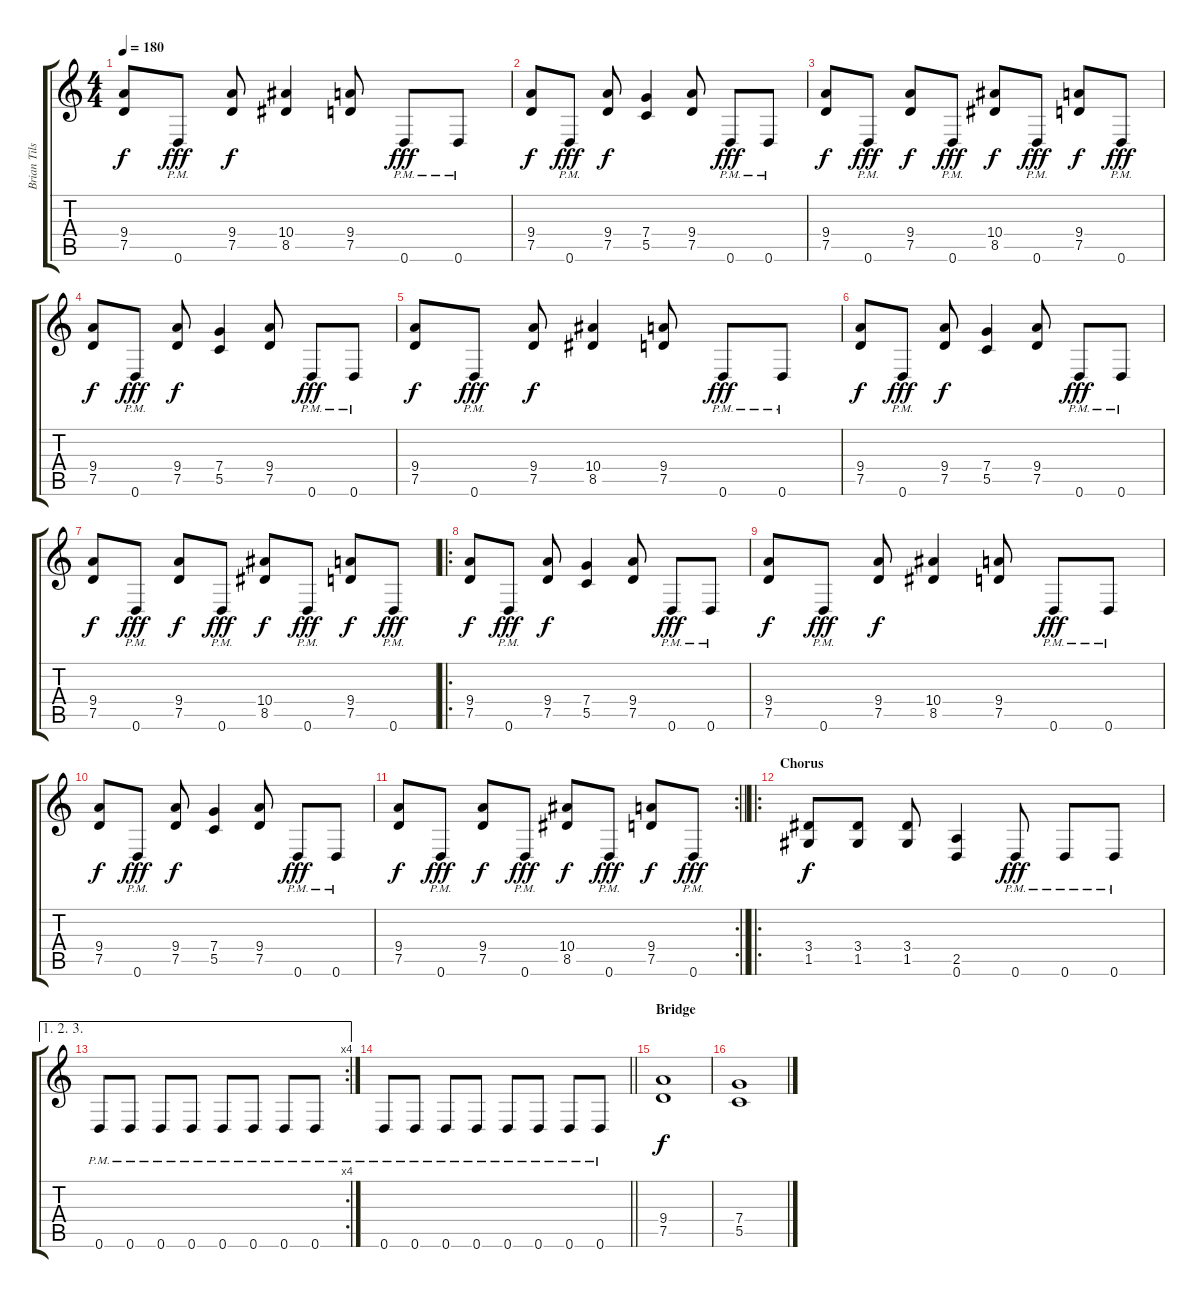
\track ("Brian Tilse" "Brian Tils") {instrument distortionguitar}
\staff {score tabs}
\tuning (D4 A3 F3 C3 G2 D2) {hide}
\ts (4 4)
\tempo 180
\clef g2
\ks c
(9.4 7.5).8{dy f} 0.6{pm}.8{dy fff} (9.4 7.5).8{dy f} (10.4 8.5).4 (9.4 7.5).8 0.6{pm}.8{dy fff} 0.6{pm}.8 |
(9.4 7.5).8{dy f} 0.6{pm}.8{dy fff} (9.4 7.5).8{dy f} (7.4 5.5).4 (9.4 7.5).8 0.6{pm}.8{dy fff} 0.6{pm}.8 |
(9.4 7.5).8{dy f} 0.6{pm}.8{dy fff} (9.4 7.5).8{dy f} 0.6{pm}.8{dy fff} (10.4 8.5).8{dy f} 0.6{pm}.8{dy fff} (9.4 7.5).8{dy f} 0.6{pm}.8{dy fff} |
(9.4 7.5).8{dy f} 0.6{pm}.8{dy fff} (9.4 7.5).8{dy f} (7.4 5.5).4 (9.4 7.5).8 0.6{pm}.8{dy fff} 0.6{pm}.8 |
(9.4 7.5).8{dy f} 0.6{pm}.8{dy fff} (9.4 7.5).8{dy f} (10.4 8.5).4 (9.4 7.5).8 0.6{pm}.8{dy fff} 0.6{pm}.8 |
(9.4 7.5).8{dy f} 0.6{pm}.8{dy fff} (9.4 7.5).8{dy f} (7.4 5.5).4 (9.4 7.5).8 0.6{pm}.8{dy fff} 0.6{pm}.8 |
(9.4 7.5).8{dy f} 0.6{pm}.8{dy fff} (9.4 7.5).8{dy f} 0.6{pm}.8{dy fff} (10.4 8.5).8{dy f} 0.6{pm}.8{dy fff} (9.4 7.5).8{dy f} 0.6{pm}.8{dy fff} |
\ro
(9.4 7.5).8{dy f} 0.6{pm}.8{dy fff} (9.4 7.5).8{dy f} (7.4 5.5).4 (9.4 7.5).8 0.6{pm}.8{dy fff} 0.6{pm}.8 |
(9.4 7.5).8{dy f} 0.6{pm}.8{dy fff} (9.4 7.5).8{dy f} (10.4 8.5).4 (9.4 7.5).8 0.6{pm}.8{dy fff} 0.6{pm}.8 |
(9.4 7.5).8{dy f} 0.6{pm}.8{dy fff} (9.4 7.5).8{dy f} (7.4 5.5).4 (9.4 7.5).8 0.6{pm}.8{dy fff} 0.6{pm}.8 |
\rc 2
\barLineRight lightlight
(9.4 7.5).8{dy f} 0.6{pm}.8{dy fff} (9.4 7.5).8{dy f} 0.6{pm}.8{dy fff} (10.4 8.5).8{dy f} 0.6{pm}.8{dy fff} (9.4 7.5).8{dy f} 0.6{pm}.8{dy fff} |
\ro
\section ("" "Chorus")
(3.4 1.5).8{dy f} (3.4 1.5).8 (3.4 1.5).8 (2.5 0.6).4 0.6{pm}.8{dy fff} 0.6{pm}.8 0.6{pm}.8 |
\ae (1 2 3)
\rc 4
0.6{pm}.8 0.6{pm}.8 0.6{pm}.8 0.6{pm}.8 0.6{pm}.8 0.6{pm}.8 0.6{pm}.8 0.6{pm}.8 |
\barLineRight lightlight
0.6{pm}.8 0.6{pm}.8 0.6{pm}.8 0.6{pm}.8 0.6{pm}.8 0.6{pm}.8 0.6{pm}.8 0.6{pm}.8 |
\section ("" "Bridge")
(9.4 7.5).1{dy f} |
(7.4 5.5).1
